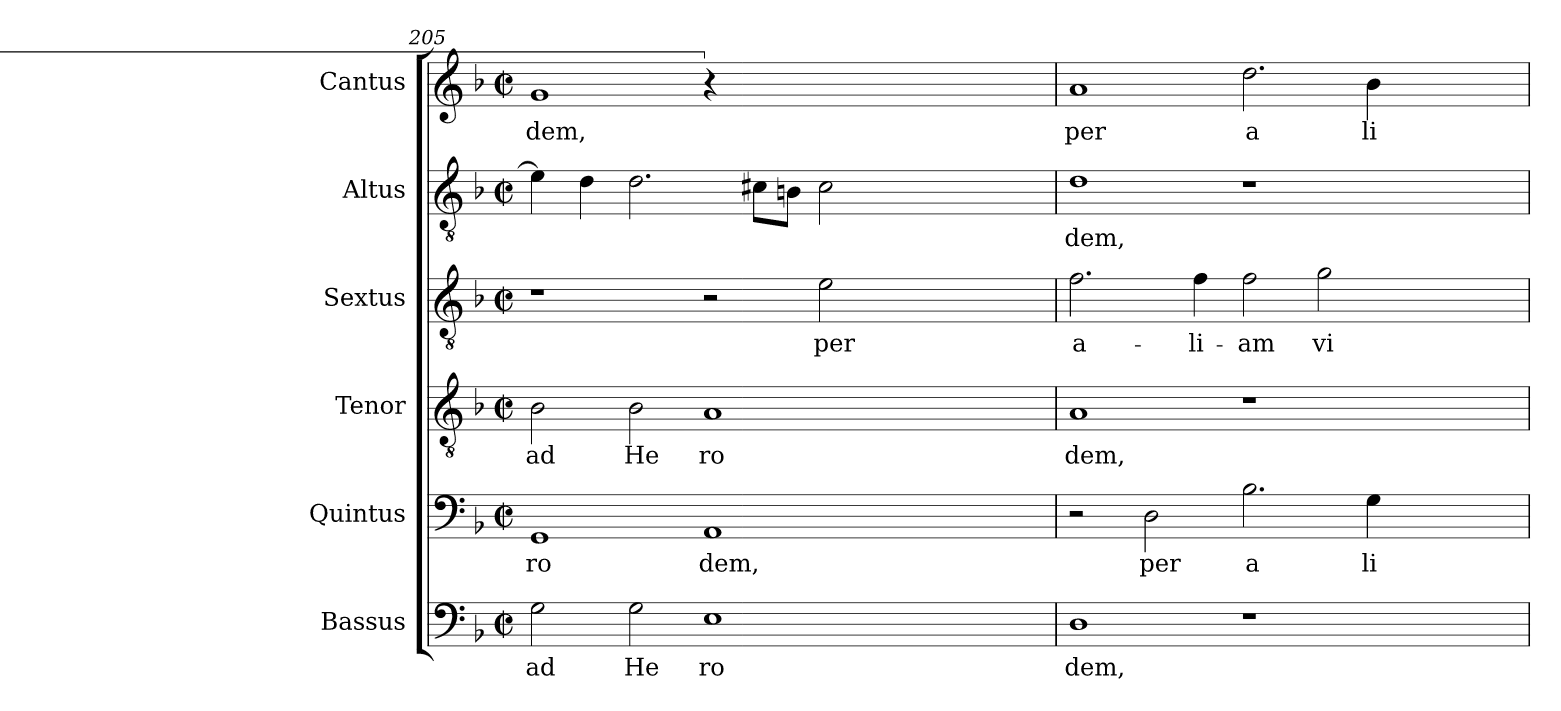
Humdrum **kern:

**kern	**text	**kern	**text	**kern	**text	**kern	**text	**kern	**text	**kern	**text
*part6	*part6	*part5	*part5	*part4	*part4	*part3	*part3	*part2	*part2	*part1	*part1
*staff6	*staff6	*staff5	*staff5	*staff4	*staff4	*staff3	*staff3	*staff2	*staff2	*staff1	*staff1
*I"Bassus	*	*I"Quintus	*	*I"Tenor	*	*I"Sextus	*	*I"Altus	*	*I"Cantus	*
*I'Bassus	*	*I'Quintus	*	*I'Tenor	*	*I'Sextus	*	*I'Altus	*	*I'Cantus	*
*clefF4	*	*clefF4	*	*clefGv2	*	*clefGv2	*	*clefGv2	*	*clefG2	*
*k[b-]	*	*k[b-]	*	*k[b-]	*	*k[b-]	*	*k[b-]	*	*k[b-]	*
*F:	*	*F:	*	*F:	*	*F:	*	*F:	*	*F:	*
*M2/2	*	*M2/2	*	*M2/2	*	*M2/2	*	*M2/2	*	*M2/2	*
*met(c|)	*	*met(c|)	*	*met(c|)	*	*met(c|)	*	*met(c|)	*	*met(c|)	*
=205	=205	=205	=205	=205	=205	=205	=205	=205	=205	=205	=205
!	!LO:LY:b:cj	!	!LO:LY:b:cj	!	!LO:LY:b:cj	!	!	!	!	!	!LO:LY:b:cj
2G\	ad	1GG	ro	2B-\	ad	1r	.	4e\]	.	1g	dem,
.	.	.	.	.	.	.	.	4d\	.	.	.
!	!LO:LY:b:cj	!	!	!	!LO:LY:b:cj	!	!	!	!	!	!
2G\	He	.	.	2B-\	He	.	.	2.d\	.	.	.
!	!LO:LY:b:cj	!	!LO:LY:b:cj	!	!LO:LY:b:cj	!	!	!	!	!LO:N:vis=1	!
1E	ro	1AA	dem,	1A	ro	2r	.	.	.	4%9r	.
.	.	.	.	.	.	.	.	8c#\L	.	.	.
.	.	.	.	.	.	.	.	8B\J	.	.	.
!	!	!	!	!	!	!	!LO:LY:b:cj	!	!	!	!
.	.	.	.	.	.	2e\	per	2c#\	.	.	.
1ryy	.	1ryy	.	1ryy	.	1ryy	.	1ryy	.	.	.
4ryy	.	4ryy	.	4ryy	.	4ryy	.	4ryy	.	.	.
=206	=206	=206	=206	=206	=206	=206	=206	=206	=206	=206	=206
!	!LO:LY:b:cj	!	!	!	!LO:LY:b:cj	!	!LO:LY:b:cj	!	!LO:LY:b:cj	!	!LO:LY:b:cj
1D	dem,	2r	.	1A	dem,	2.f\	a-	1d	dem,	1a	per
!	!	!	!LO:LY:b:cj	!	!	!	!	!	!	!	!
.	.	2D\	per	.	.	.	.	.	.	.	.
!	!	!	!	!	!	!	!LO:LY:b:cj	!	!	!	!
.	.	.	.	.	.	4f\	-li-	.	.	.	.
!LO:N:vis=1	!	!	!LO:LY:b:cj	!LO:N:vis=1	!	!	!LO:LY:b:cj	!LO:N:vis=1	!	!	!LO:LY:b:cj
0r	.	2.B-\	a	0r	.	2f\	-am	0r	.	2.dd\	a
!	!	!	!	!	!	!	!LO:LY:b:cj	!	!	!	!
.	.	.	.	.	.	2g\	vi-	.	.	.	.
!	!	!	!LO:LY:b:cj	!	!	!	!	!	!	!	!LO:LY:b:cj
.	.	4G\	li	.	.	.	.	.	.	4b-\	li
.	.	1ryy	.	.	.	1ryy	.	.	.	1ryy	.
=	=	=	=	=	=	=	=	=	=	=	=
*-	*-	*-	*-	*-	*-	*-	*-	*-	*-	*-	*-
